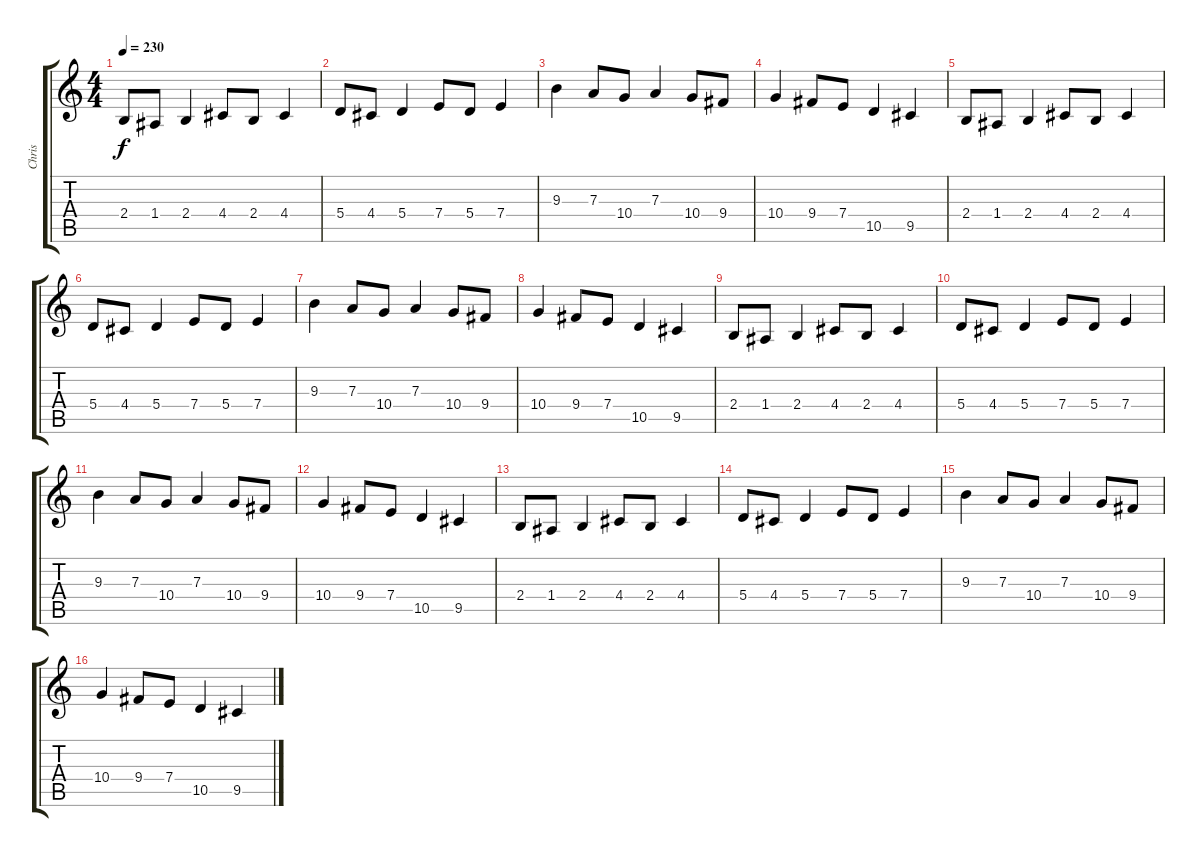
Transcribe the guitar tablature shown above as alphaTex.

\track ("Chris" "Chris") {instrument distortionguitar}
\staff {score tabs}
\tuning (B3 Gb3 D3 A2 E2 B1) {hide}
\ts (4 4)
\tempo 230
\tempo 220
\tempo 230
\clef g2
\ks c
2.4.8{dy f instrument distortionguitar} 1.4.8 2.4.4 4.4.8 2.4.8 4.4.4 |
5.4.8 4.4.8 5.4.4 7.4.8 5.4.8 7.4.4 |
9.3.4 7.3.8 10.4.8 7.3.4 10.4.8 9.4.8 |
10.4.4 9.4.8 7.4.8 10.5.4 9.5.4 |
2.4.8 1.4.8 2.4.4 4.4.8 2.4.8 4.4.4 |
5.4.8 4.4.8 5.4.4 7.4.8 5.4.8 7.4.4 |
9.3.4 7.3.8 10.4.8 7.3.4 10.4.8 9.4.8 |
10.4.4 9.4.8 7.4.8 10.5.4 9.5.4 |
2.4.8 1.4.8 2.4.4 4.4.8 2.4.8 4.4.4 |
5.4.8 4.4.8 5.4.4 7.4.8 5.4.8 7.4.4 |
9.3.4 7.3.8 10.4.8 7.3.4 10.4.8 9.4.8 |
10.4.4 9.4.8 7.4.8 10.5.4 9.5.4 |
2.4.8 1.4.8 2.4.4 4.4.8 2.4.8 4.4.4 |
5.4.8 4.4.8 5.4.4 7.4.8 5.4.8 7.4.4 |
9.3.4 7.3.8 10.4.8 7.3.4 10.4.8 9.4.8 |
10.4.4 9.4.8 7.4.8 10.5.4 9.5.4
